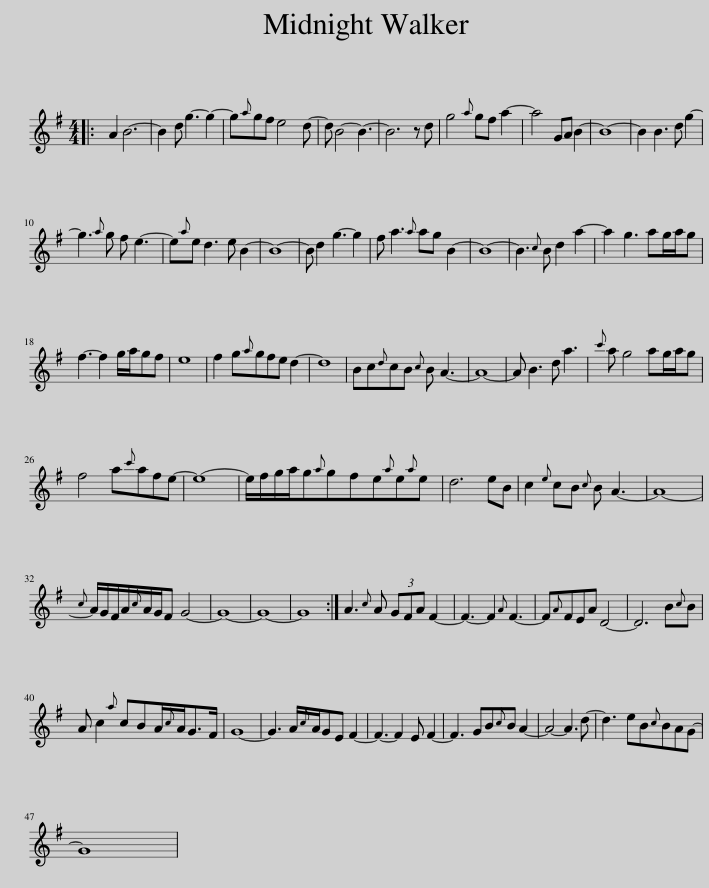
X:1
L:1/8
M:4/4
I:linebreak $
K:G
V:1 treble
V:1
|: A2 B6- | B2 d g3- g2- | g{a}gf e4 d- | d B4- B3- | B6 z d | %5
 g4{a} gf a2- | a4 GA B2- | B8- | B2 B3 d g2- |$ g3{a} g f e3- | %10
 e{a}e d3 e B2- | B8- | B d2 g3- g2 | f a3{a} ag B2- | B8- | %15
 B3{c} B d2 a2- | a2 g3 ag/a/g |$ f3- f2 g/a/gf | e8 | f2 g{a}gfe d2- | %20
 d8 | Bc{d}cB{c} B A3- | A8- | A B3 d a3 |{c'} a g4 ag/a/g |$ %25
 f4 a{c'}afe- | e8- | e/f/g/a/g{a}gfe{a}e{a}e | d6 eB | c2{e} cB{c} B A3- | %30
 A8- |${c} A/G/F/A/{c}A/G/F G4- | G8- | G8- | G8 :| %35
 A3{c} A (3GFA F2- | F3- F2{A} F3- | F{A}FEA D4- | D6 B{c}B |$ A c2{a} cBA/{c}A<GF/ | %40
 G8- | G3 A/{c}A/GE F2- | F3- F2 E F2- | F3 GB{c}B A2- | A4- A3 d- | %45
 d3 eB{c}BAG- |$ G8 | %47
